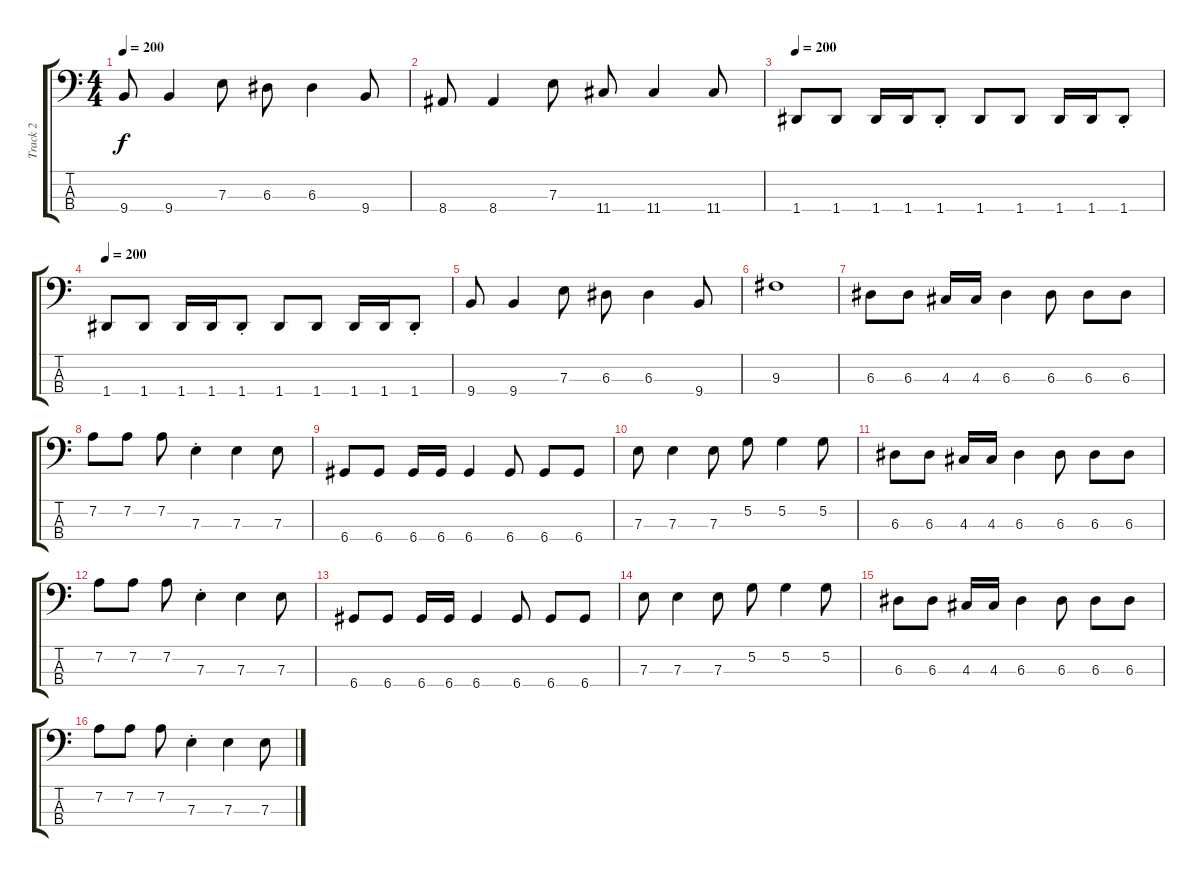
\track ("Track 2" "Track 2") {instrument electricbasspick}
\staff {score tabs}
\tuning (G2 D2 A1 D1) {hide}
\ts (4 4)
\tempo 200
\clef f4
\ks c
9.4.8{dy f} 9.4.4 7.3.8 6.3.8 6.3.4 9.4.8 |
8.4.8 8.4.4 7.3.8 11.4.8 11.4.4 11.4.8 |
\tempo 200
1.4.8 1.4.8 1.4.16 1.4.16 1.4{st}.8 1.4.8 1.4.8 1.4.16 1.4.16 1.4{st}.8 |
\tempo 200
1.4.8 1.4.8 1.4.16 1.4.16 1.4{st}.8 1.4.8 1.4.8 1.4.16 1.4.16 1.4{st}.8 |
9.4.8 9.4.4 7.3.8 6.3.8 6.3.4 9.4.8 |
9.3.1 |
6.3.8 6.3.8 4.3.16 4.3.16 6.3.4 6.3.8 6.3.8 6.3.8 |
7.2.8 7.2.8 7.2.8 7.3{st}.4 7.3.4 7.3.8 |
6.4.8 6.4.8 6.4.16 6.4.16 6.4.4 6.4.8 6.4.8 6.4.8 |
7.3.8 7.3.4 7.3.8 5.2.8 5.2.4 5.2.8 |
6.3.8 6.3.8 4.3.16 4.3.16 6.3.4 6.3.8 6.3.8 6.3.8 |
7.2.8 7.2.8 7.2.8 7.3{st}.4 7.3.4 7.3.8 |
6.4.8 6.4.8 6.4.16 6.4.16 6.4.4 6.4.8 6.4.8 6.4.8 |
7.3.8 7.3.4 7.3.8 5.2.8 5.2.4 5.2.8 |
6.3.8 6.3.8 4.3.16 4.3.16 6.3.4 6.3.8 6.3.8 6.3.8 |
7.2.8 7.2.8 7.2.8 7.3{st}.4 7.3.4 7.3.8
